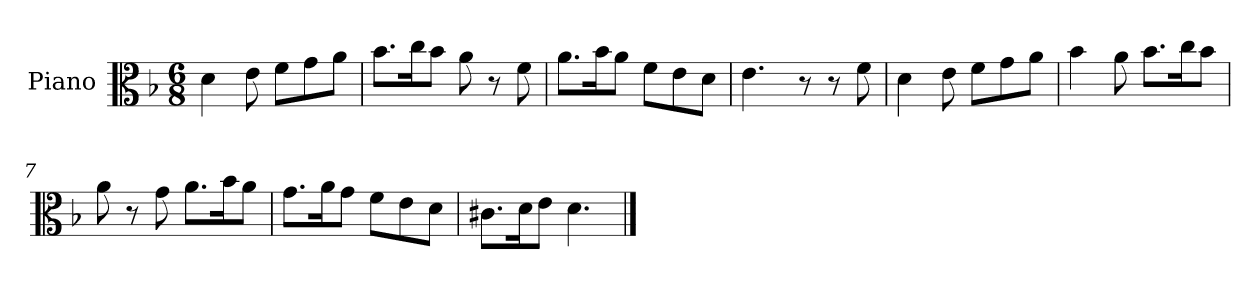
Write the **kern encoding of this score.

**kern
*part1
*staff1
*I"Piano
*I'Pno
*clefC3
*k[b-]
*M6/8
=1
4d\
8e\
8f\L
8g\
8a\J
=2
8.b-\L
16cc\K
8b-\J
8a\
8r
8f\
=3
8.a\L
16b-\K
8a\J
8f\L
8e\
8d\J
=4
4.e\
8r
8r
8f\
=5
4d\
8e\
8f\L
8g\
8a\J
=6
4b-\
8a\
8.b-\L
16cc\K
8b-\J
=7
8a\
8r
8g\
8.a\L
16b-\K
8a\J
=8
8.g\L
16a\K
8g\J
8f\L
8e\
8d\J
=9
8.c#X\L
16d\K
8e\J
4.d\
==
*-
